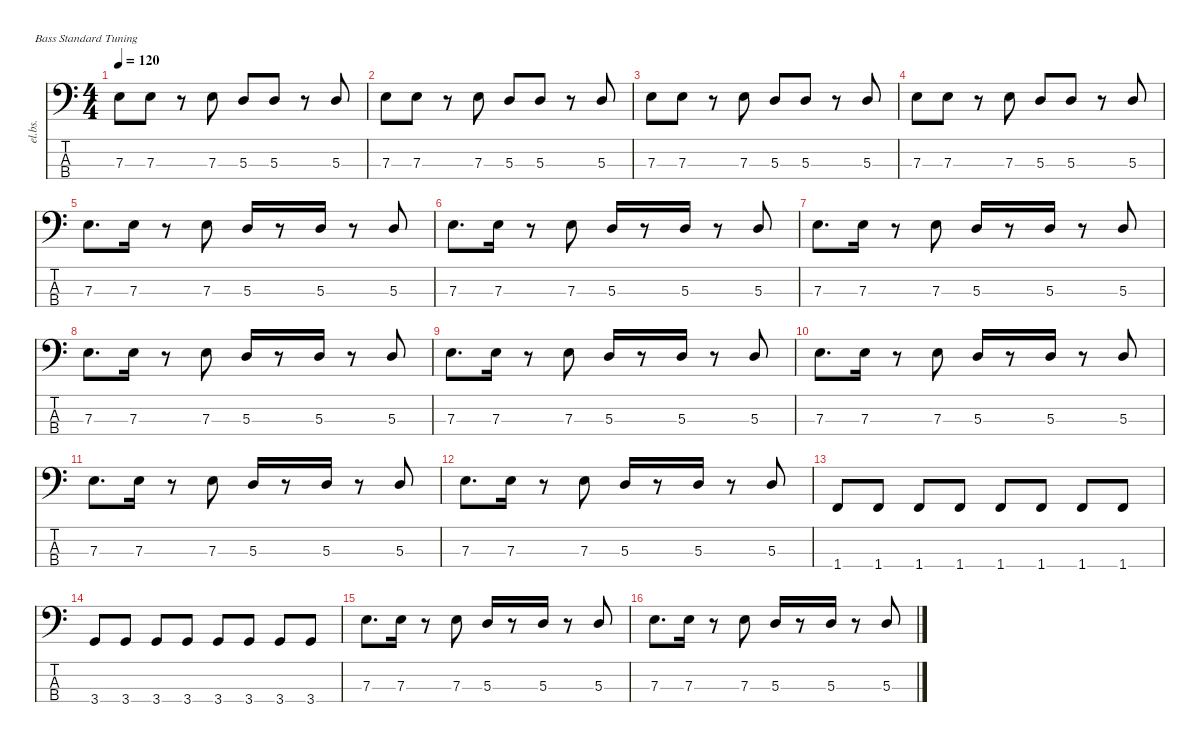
\defaultSystemsLayout 4
\hideDynamics
\bracketExtendMode nobrackets
\otherSystemsTrackNameOrientation horizontal
\track ("Electric Bass" "el.bs.") {instrument electricbassfinger}
\staff {score tabs}
\tuning (G2 D2 A1 E1)
\ts (4 4)
\tempo 120
\clef f4
\ks c
7.3.8{dy mf instrument electricbassfinger beam Down} 7.3.8{beam Down} r.8{beam Down} 7.3.8{beam Down} 5.3.8{beam Up} 5.3.8{beam Up} r.8{beam Up} 5.3.8{beam Up} |
7.3.8{beam Down} 7.3.8{beam Down} r.8{beam Down} 7.3.8{beam Down} 5.3.8{beam Up} 5.3.8{beam Up} r.8{beam Up} 5.3.8{beam Up} |
7.3.8{beam Down} 7.3.8{beam Down} r.8{beam Down} 7.3.8{beam Down} 5.3.8{beam Up} 5.3.8{beam Up} r.8{beam Up} 5.3.8{beam Up} |
7.3.8{beam Down} 7.3.8{beam Down} r.8{beam Down} 7.3.8{beam Down} 5.3.8{beam Up} 5.3.8{beam Up} r.8{beam Up} 5.3.8{beam Up} |
7.3.8{d beam Down} 7.3.16{beam Down} r.8{beam Down} 7.3.8{beam Down} 5.3.16{beam Up} r.8{beam Up} 5.3.16{beam Up} r.8{beam Up} 5.3.8{beam Up} |
7.3.8{d beam Down} 7.3.16{beam Down} r.8{beam Down} 7.3.8{beam Down} 5.3.16{beam Up} r.8{beam Up} 5.3.16{beam Up} r.8{beam Up} 5.3.8{beam Up} |
7.3.8{d beam Down} 7.3.16{beam Down} r.8{beam Down} 7.3.8{beam Down} 5.3.16{beam Up} r.8{beam Up} 5.3.16{beam Up} r.8{beam Up} 5.3.8{beam Up} |
7.3.8{d beam Down} 7.3.16{beam Down} r.8{beam Down} 7.3.8{beam Down} 5.3.16{beam Up} r.8{beam Up} 5.3.16{beam Up} r.8{beam Up} 5.3.8{beam Up} |
7.3.8{d beam Down} 7.3.16{beam Down} r.8{beam Down} 7.3.8{beam Down} 5.3.16{beam Up} r.8{beam Up} 5.3.16{beam Up} r.8{beam Up} 5.3.8{beam Up} |
7.3.8{d beam Down} 7.3.16{beam Down} r.8{beam Down} 7.3.8{beam Down} 5.3.16{beam Up} r.8{beam Up} 5.3.16{beam Up} r.8{beam Up} 5.3.8{beam Up} |
7.3.8{d beam Down} 7.3.16{beam Down} r.8{beam Down} 7.3.8{beam Down} 5.3.16{beam Up} r.8{beam Up} 5.3.16{beam Up} r.8{beam Up} 5.3.8{beam Up} |
7.3.8{d beam Down} 7.3.16{beam Down} r.8{beam Down} 7.3.8{beam Down} 5.3.16{beam Up} r.8{beam Up} 5.3.16{beam Up} r.8{beam Up} 5.3.8{beam Up} |
1.4.8{beam Up} 1.4.8{beam Up} 1.4.8{beam Up} 1.4.8{beam Up} 1.4.8{beam Up} 1.4.8{beam Up} 1.4.8{beam Up} 1.4.8{beam Up} |
3.4.8{beam Up} 3.4.8{beam Up} 3.4.8{beam Up} 3.4.8{beam Up} 3.4.8{beam Up} 3.4.8{beam Up} 3.4.8{beam Up} 3.4.8{beam Up} |
7.3.8{d beam Down} 7.3.16{beam Down} r.8{beam Down} 7.3.8{beam Down} 5.3.16{beam Up} r.8{beam Up} 5.3.16{beam Up} r.8{beam Up} 5.3.8{beam Up} |
7.3.8{d beam Down} 7.3.16{beam Down} r.8{beam Down} 7.3.8{beam Down} 5.3.16{beam Up} r.8{beam Up} 5.3.16{beam Up} r.8{beam Up} 5.3.8{beam Up}
